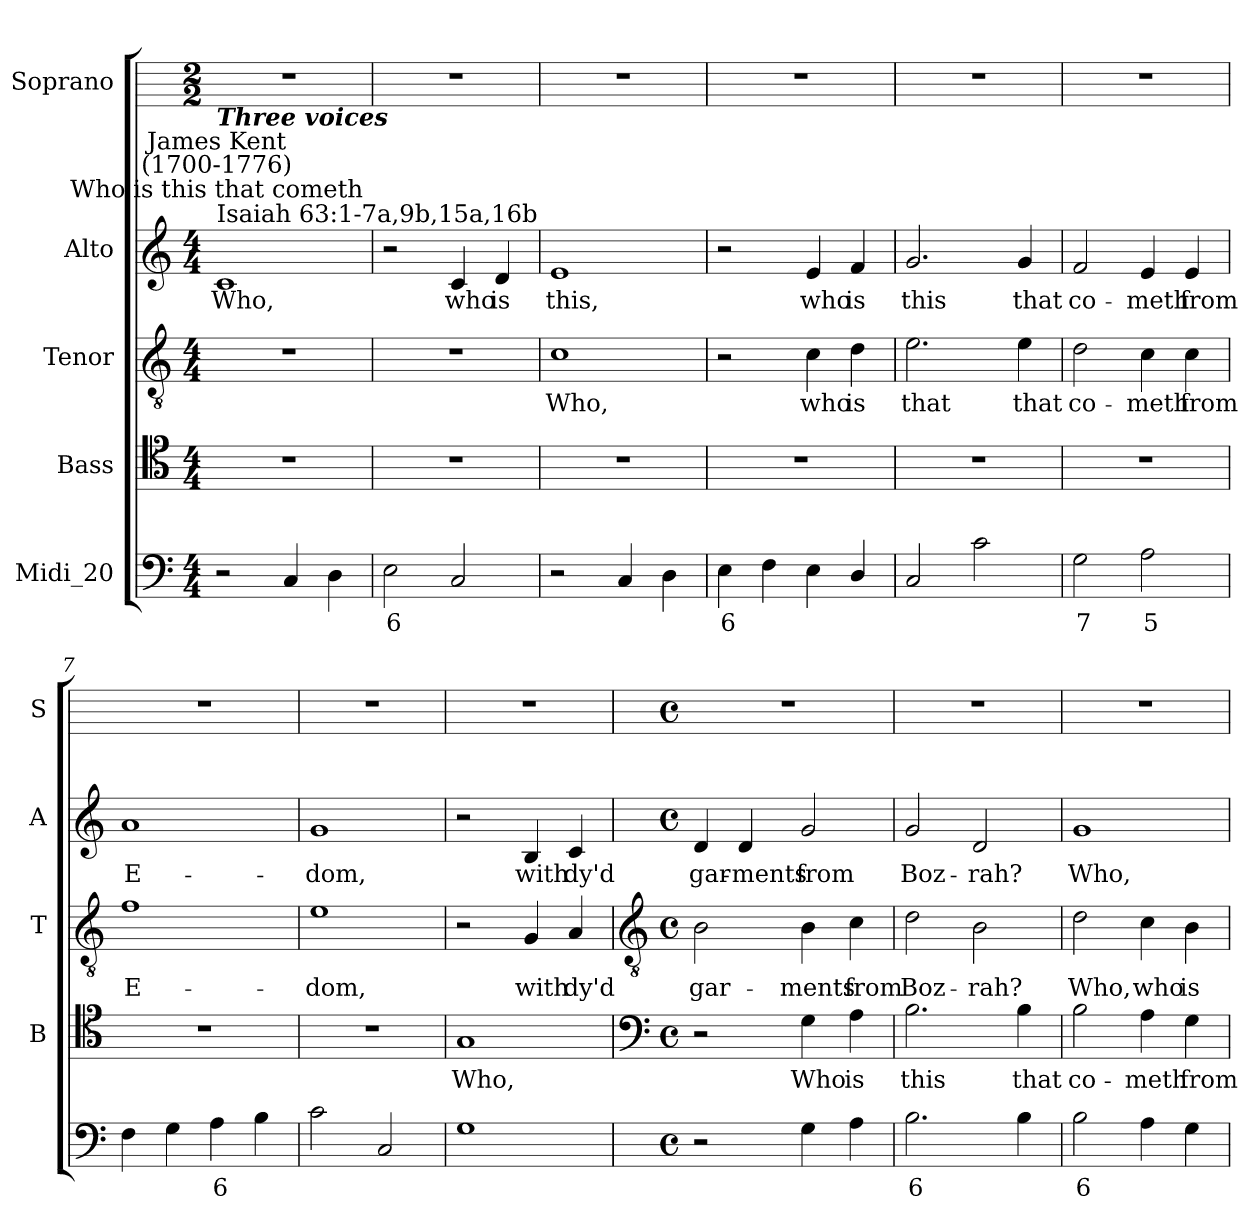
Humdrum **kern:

**kern	**text	**kern	**text	**kern	**text	**kern	**text	**kern
*part5	*part5	*part4	*part4	*part3	*part3	*part2	*part2	*part1
*staff5	*staff5	*staff4	*staff4	*staff3	*staff3	*staff2	*staff2	*staff1
*I"Midi_20	*	*I"Bass	*	*I"Tenor	*	*I"Alto	*	*I"Soprano
*	*	*I'B	*	*I'T	*	*I'A	*	*I'S
*clefF4	*	*clefC4	*	*clefGv2	*	*clefG2	*	*
*k[]	*	*k[]	*	*k[]	*	*k[]	*	*
*C:	*	*C:	*	*C:	*	*C:	*	*
*M4/4	*	*M4/4	*	*M4/4	*	*M4/4	*	*M2/2
=1	=1	=1	=1	=1	=1	=1	=1	=1
!	!	!	!	!	!	!LO:TX:a:t=Isaiah 63&colon;1-7a,9b,15a,16b	!	!
!	!	!	!	!	!	!LO:TX:a:cj:t=Who is this that cometh	!	!
!	!	!	!	!	!	!LO:TX:a:cj:t=James Kent\n(1700-1776)	!	!
!	!	!	!	!	!	!LO:TX:a:Bi:t=Three voices	!	!
!	!	!	!	!	!	!	!LO:LY:b	!
2r	.	1r	.	1r	.	1c	Who,	1r
4C	.	.	.	.	.	.	.	.
4D	.	.	.	.	.	.	.	.
=2	=2	=2	=2	=2	=2	=2	=2	=2
!	!LO:LY:b	!	!	!	!	!	!	!
2E	6	1r	.	1r	.	2r	.	1r
!	!	!	!	!	!	!	!LO:LY:b	!
2C	.	.	.	.	.	4c	who	.
!	!	!	!	!	!	!	!LO:LY:b	!
.	.	.	.	.	.	4d	is	.
=3	=3	=3	=3	=3	=3	=3	=3	=3
!	!	!	!	!	!LO:LY:b	!	!LO:LY:b	!
2r	.	1r	.	1c	Who,	1e	this,	1r
4C	.	.	.	.	.	.	.	.
4D	.	.	.	.	.	.	.	.
=4	=4	=4	=4	=4	=4	=4	=4	=4
!	!LO:LY:b	!	!	!	!	!	!	!
4E	6	1r	.	2r	.	2r	.	1r
4F	.	.	.	.	.	.	.	.
!	!	!	!	!	!LO:LY:b	!	!LO:LY:b	!
4E	.	.	.	4c	who	4e	who	.
!	!	!	!	!	!LO:LY:b	!	!LO:LY:b	!
4D/	.	.	.	4d	is	4f	is	.
=5	=5	=5	=5	=5	=5	=5	=5	=5
!	!	!	!	!	!LO:LY:b	!	!LO:LY:b	!
2C	.	1r	.	2.e	that	2.g	this	1r
2c	.	.	.	.	.	.	.	.
!	!	!	!	!	!LO:LY:b	!	!LO:LY:b	!
.	.	.	.	4e	that	4g	that	.
=6	=6	=6	=6	=6	=6	=6	=6	=6
!	!LO:LY:b	!	!	!	!LO:LY:b	!	!LO:LY:b	!
2G	7	1r	.	2d	co-	2f	co-	1r
!	!LO:LY:b	!	!	!	!LO:LY:b	!	!LO:LY:b	!
2A	5	.	.	4c	-meth	4e	-meth	.
!	!	!	!	!	!LO:LY:b	!	!LO:LY:b	!
.	.	.	.	4c	from	4e	from	.
=7	=7	=7	=7	=7	=7	=7	=7	=7
!	!	!	!	!	!LO:LY:b	!	!LO:LY:b	!
4F	.	1r	.	1f	E-	1a	E-	1r
4G	.	.	.	.	.	.	.	.
!	!LO:LY:b	!	!	!	!	!	!	!
4A	6	.	.	.	.	.	.	.
4B	.	.	.	.	.	.	.	.
=8	=8	=8	=8	=8	=8	=8	=8	=8
!	!	!	!	!	!LO:LY:b	!	!LO:LY:b	!
2c	.	1r	.	1e	-dom,	1g	-dom,	1r
2C	.	.	.	.	.	.	.	.
=9	=9	=9	=9	=9	=9	=9	=9	=9
!	!	!	!LO:LY:b	!	!	!	!	!
1G	.	1G	Who,	2r	.	2r	.	1r
!	!	!	!	!	!LO:LY:b	!	!LO:LY:b	!
.	.	.	.	4G	with	4B	with	.
!	!	!	!	!	!LO:LY:b	!	!LO:LY:b	!
.	.	.	.	4A	dy'd	4c	dy'd	.
!!LO:LB:g=z
=10	=10	=10	=10	=10	=10	=10	=10	=10
*	*	*clefF4	*	*clefGv2	*	*	*	*
*M4/4	*	*M4/4	*	*M4/4	*	*M4/4	*	*M4/4
*met(c)	*	*met(c)	*	*met(c)	*	*met(c)	*	*met(c)
!	!	!	!	!	!LO:LY:b	!	!LO:LY:b	!
2r	.	2r	.	2B	gar-	4d	gar-	1r
!	!	!	!	!	!	!	!LO:LY:b	!
.	.	.	.	.	.	4d	-ments	.
!	!	!	!LO:LY:b	!	!LO:LY:b	!	!LO:LY:b	!
4G	.	4G	Who	4B	-ments	2g	from	.
!	!	!	!LO:LY:b	!	!LO:LY:b	!	!	!
4A	.	4A	is	4c	from	.	.	.
=11	=11	=11	=11	=11	=11	=11	=11	=11
!	!LO:LY:b	!	!LO:LY:b	!	!LO:LY:b	!	!LO:LY:b	!
2.B	6	2.B	this	2d	Boz-	2g	Boz-	1r
!	!	!	!	!	!LO:LY:b	!	!LO:LY:b	!
.	.	.	.	2B	-rah?	2d	-rah?	.
!	!	!	!LO:LY:b	!	!	!	!	!
4B	.	4B	that	.	.	.	.	.
=12	=12	=12	=12	=12	=12	=12	=12	=12
!	!LO:LY:b	!	!LO:LY:b	!	!LO:LY:b	!	!LO:LY:b	!
2B	6	2B	co-	2d	Who,	1g	Who,	1r
!	!	!	!LO:LY:b	!	!LO:LY:b	!	!	!
4A	.	4A\	-meth	4c	who	.	.	.
!	!	!	!LO:LY:b	!	!LO:LY:b	!	!	!
4G	.	4G	from	4B	is	.	.	.
=	=	=	=	=	=	=	=	=
*-	*-	*-	*-	*-	*-	*-	*-	*-
